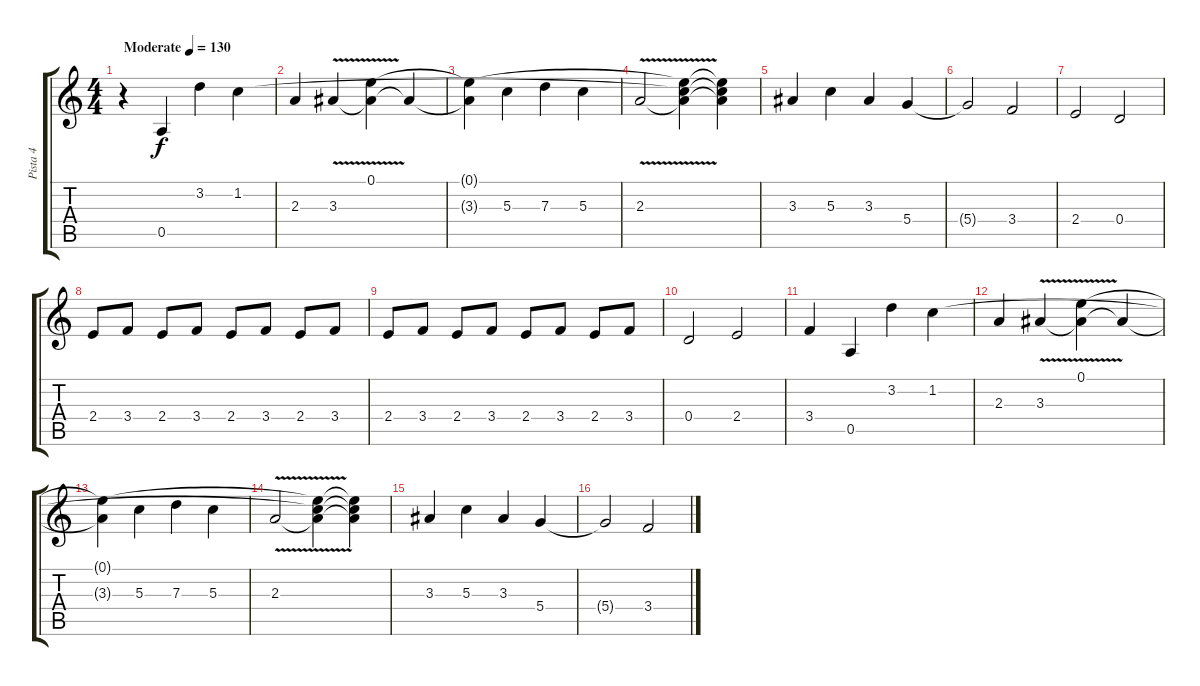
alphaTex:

\track ("Pista 4" "Pista 4") {instrument overdrivenguitar}
\staff {score tabs}
\tuning (E4 B3 G3 D3 A2 E2) {hide}
\ts (4 4)
\tempo (130 "Moderate")
\clef g2
\ks c
r.4{dy f instrument overdrivenguitar} 0.5.4 3.2.4 1.2.4 |
2.3.4 3.3{v}.4 (0.1 3.3{t}).4 3.3{t}.4 |
(0.1{t} 3.3{t}).4 5.3.4 7.3.4 5.3.4 |
2.3{v}.2 (0.1{t} 1.2{t} 2.3{t}).4 (0.1{t} 1.2{t} 2.3{t}).4 |
3.3.4 5.3.4 3.3.4 5.4.4 |
5.4{t}.2 3.4.2 |
2.4.2 0.4.2 |
2.4.8 3.4.8 2.4.8 3.4.8 2.4.8 3.4.8 2.4.8 3.4.8 |
2.4.8 3.4.8 2.4.8 3.4.8 2.4.8 3.4.8 2.4.8 3.4.8 |
0.4.2 2.4.2 |
3.4.4 0.5.4 3.2.4 1.2.4 |
2.3.4 3.3{v}.4 (0.1 3.3{t}).4 3.3{t}.4 |
(0.1{t} 3.3{t}).4 5.3.4 7.3.4 5.3.4 |
2.3{v}.2 (0.1{t} 1.2{t} 2.3{t}).4 (0.1{t} 1.2{t} 2.3{t}).4 |
3.3.4 5.3.4 3.3.4 5.4.4 |
5.4{t}.2 3.4.2
